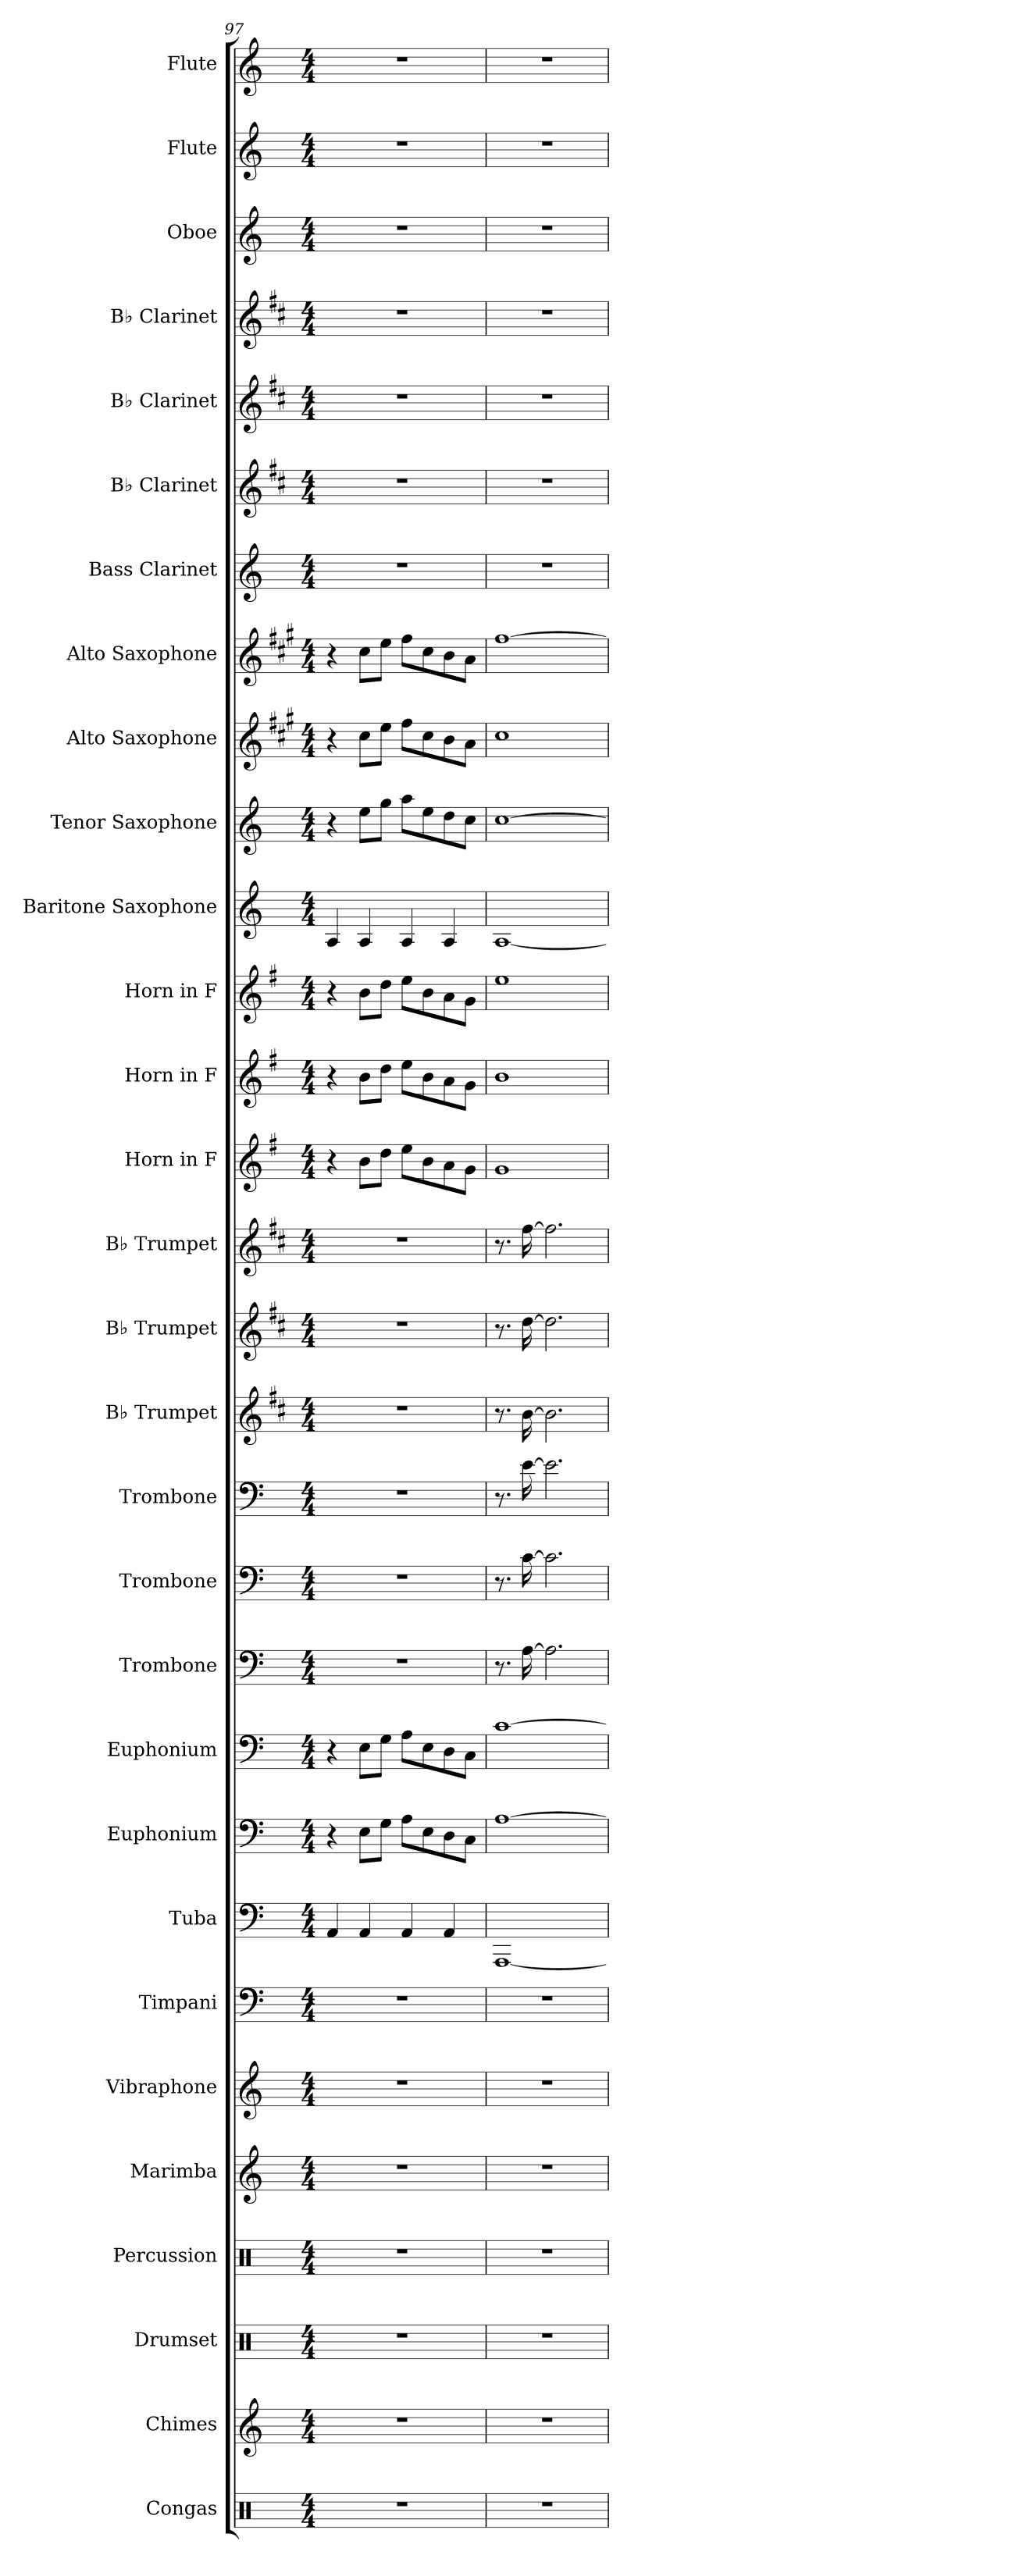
**kern	**kern	**kern	**kern	**kern	**kern	**kern	**kern	**kern	**kern	**kern	**kern	**kern	**kern	**kern	**kern	**kern	**kern	**kern	**kern	**kern	**kern	**kern	**kern	**kern	**kern	**kern	**kern	**kern	**kern
*part30	*part29	*part28	*part27	*part26	*part25	*part24	*part23	*part22	*part21	*part20	*part19	*part18	*part17	*part16	*part15	*part14	*part13	*part12	*part11	*part10	*part9	*part8	*part7	*part6	*part5	*part4	*part3	*part2	*part1
*staff30	*staff29	*staff28	*staff27	*staff26	*staff25	*staff24	*staff23	*staff22	*staff21	*staff20	*staff19	*staff18	*staff17	*staff16	*staff15	*staff14	*staff13	*staff12	*staff11	*staff10	*staff9	*staff8	*staff7	*staff6	*staff5	*staff4	*staff3	*staff2	*staff1
*I"Congas	*I"Chimes	*I"Drumset	*I"Percussion	*I"Marimba	*I"Vibraphone	*I"Timpani	*I"Tuba	*I"Euphonium	*I"Euphonium	*I"Trombone	*I"Trombone	*I"Trombone	*I"B♭ Trumpet	*I"B♭ Trumpet	*I"B♭ Trumpet	*I"Horn in F	*I"Horn in F	*I"Horn in F	*I"Baritone Saxophone	*I"Tenor Saxophone	*I"Alto Saxophone	*I"Alto Saxophone	*I"Bass Clarinet	*I"B♭ Clarinet	*I"B♭ Clarinet	*I"B♭ Clarinet	*I"Oboe	*I"Flute	*I"Flute
*I'Con.	*I'Cme.	*I'D. Set	*I'Perc.	*I'Mrm.	*I'Vib.	*I'Timp.	*I'Tba.	*I'Euph.	*I'Euph.	*I'Tbn.	*I'Tbn.	*I'Tbn.	*I'B♭ Tpt.	*I'B♭ Tpt.	*I'B♭ Tpt.	*	*	*	*I'Bar. Sax.	*I'T. Sax.	*I'A. Sax.	*I'A. Sax.	*I'B. Cl.	*I'B♭ Cl.	*I'B♭ Cl.	*I'B♭ Cl.	*I'Ob.	*I'Fl.	*I'Fl.
*clefX	*clefG2	*clefX	*clefX	*clefG2	*clefG2	*clefF4	*clefF4	*clefF4	*clefF4	*clefF4	*clefF4	*clefF4	*clefG2	*clefG2	*clefG2	*clefG2	*clefG2	*clefG2	*clefG2	*clefG2	*clefG2	*clefG2	*clefG2	*clefG2	*clefG2	*clefG2	*clefG2	*clefG2	*clefG2
*	*	*	*	*	*	*	*	*	*	*	*	*	*ITrd1c2	*ITrd1c2	*ITrd1c2	*ITrd4c7	*ITrd4c7	*ITrd4c7	*ITrd12c21	*ITrd8c14	*ITrd5c9	*ITrd5c9	*ITrd8c14	*ITrd1c2	*ITrd1c2	*ITrd1c2	*	*	*
*k[]	*k[]	*k[]	*k[]	*k[]	*k[]	*k[]	*k[]	*k[]	*k[]	*k[]	*k[]	*k[]	*k[]	*k[]	*k[]	*k[]	*k[]	*k[]	*k[]	*k[]	*k[]	*k[]	*k[]	*k[]	*k[]	*k[]	*k[]	*k[]	*k[]
*M4/4	*M4/4	*M4/4	*M4/4	*M4/4	*M4/4	*M4/4	*M4/4	*M4/4	*M4/4	*M4/4	*M4/4	*M4/4	*M4/4	*M4/4	*M4/4	*M4/4	*M4/4	*M4/4	*M4/4	*M4/4	*M4/4	*M4/4	*M4/4	*M4/4	*M4/4	*M4/4	*M4/4	*M4/4	*M4/4
=97	=97	=97	=97	=97	=97	=97	=97	=97	=97	=97	=97	=97	=97	=97	=97	=97	=97	=97	=97	=97	=97	=97	=97	=97	=97	=97	=97	=97	=97
1r	1r	1r	1r	1r	1r	1r	4AA/	4r	4r	1r	1r	1r	1r	1r	1r	4r	4r	4r	4AA/	4r	4r	4r	1r	1r	1r	1r	1r	1r	1r
.	.	.	.	.	.	.	4AA/	8E\L	8E\L	.	.	.	.	.	.	8e\L	8e\L	8e\L	4AA/	8e\L	8e\L	8e\L	.	.	.	.	.	.	.
.	.	.	.	.	.	.	.	8G\J	8G\J	.	.	.	.	.	.	8g\J	8g\J	8g\J	.	8g\J	8g\J	8g\J	.	.	.	.	.	.	.
.	.	.	.	.	.	.	4AA/	8A\L	8A\L	.	.	.	.	.	.	8a\L	8a\L	8a\L	4AA/	8a\L	8a\L	8a\L	.	.	.	.	.	.	.
.	.	.	.	.	.	.	.	8E\	8E\	.	.	.	.	.	.	8e\	8e\	8e\	.	8e\	8e\	8e\	.	.	.	.	.	.	.
.	.	.	.	.	.	.	4AA/	8D\	8D\	.	.	.	.	.	.	8d\	8d\	8d\	4AA/	8d\	8d\	8d\	.	.	.	.	.	.	.
.	.	.	.	.	.	.	.	8C\J	8C\J	.	.	.	.	.	.	8c\J	8c\J	8c\J	.	8c\J	8c\J	8c\J	.	.	.	.	.	.	.
=98	=98	=98	=98	=98	=98	=98	=98	=98	=98	=98	=98	=98	=98	=98	=98	=98	=98	=98	=98	=98	=98	=98	=98	=98	=98	=98	=98	=98	=98
1r	1r	1r	1r	1r	1r	1r	[1AAA	[1A	[1c	8.r	8.r	8.r	8.r	8.r	8.r	1c	1e	1a	[1AA	[1c	1e	[1a	1r	1r	1r	1r	1r	1r	1r
.	.	.	.	.	.	.	.	.	.	[16A\	[16c\	[16e\	[16a\	[16cc\	[16ee\	.	.	.	.	.	.	.	.	.	.	.	.	.	.
.	.	.	.	.	.	.	.	.	.	2.A\]	2.c\]	2.e\]	2.a\]	2.cc\]	2.ee\]	.	.	.	.	.	.	.	.	.	.	.	.	.	.
=	=	=	=	=	=	=	=	=	=	=	=	=	=	=	=	=	=	=	=	=	=	=	=	=	=	=	=	=	=
*-	*-	*-	*-	*-	*-	*-	*-	*-	*-	*-	*-	*-	*-	*-	*-	*-	*-	*-	*-	*-	*-	*-	*-	*-	*-	*-	*-	*-	*-
